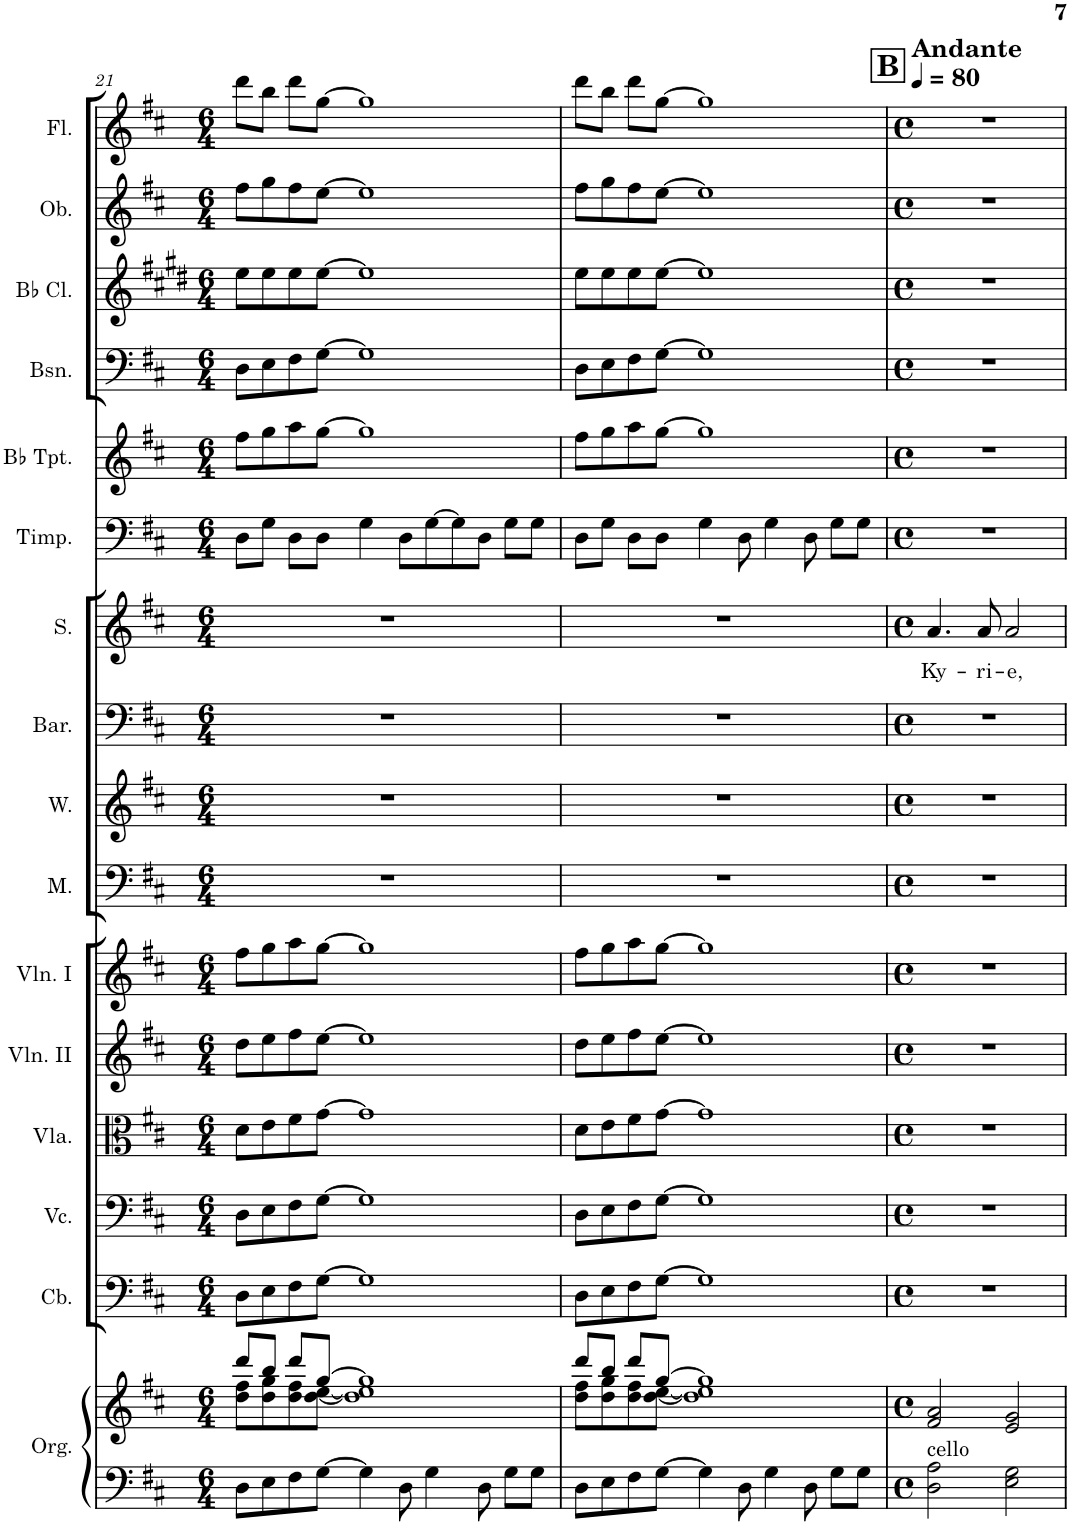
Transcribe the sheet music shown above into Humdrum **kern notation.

**kern	**kern	**kern	**kern	**kern	**kern	**kern	**kern	**kern	**kern	**kern	**text	**kern	**kern	**kern	**kern	**kern	**kern
*part16	*part16	*part15	*part14	*part13	*part12	*part11	*part10	*part9	*part8	*part7	*part7	*part6	*part5	*part4	*part3	*part2	*part1
*staff17	*staff16	*staff15	*staff14	*staff13	*staff12	*staff11	*staff10	*staff9	*staff8	*staff7	*staff7	*staff6	*staff5	*staff4	*staff3	*staff2	*staff1
*I"Organ	*	*I"Contrabasses	*I"Violoncellos	*I"Violas	*I"Violins II	*I"Violins I	*I"Men	*I"Women	*I"Baritone	*I"Soprano	*	*I"Timpani	*I"Trumpets in Bb	*I"Bassoons	*I"Clarinets in Bb	*I"Oboes	*I"Flutes
*I'Org.	*	*I'Cb.	*I'Vc.	*I'Vla.	*I'Vln. II	*I'Vln. I	*I'M.	*I'W.	*I'Bar.	*I'S.	*	*I'Timp.	*	*I'Bsn.	*	*I'Ob.	*I'Fl.
!!LO:PB:g=z
*clefF4	*clefG2	*clefF4	*clefF4	*clefC3	*clefG2	*clefG2	*clefF4	*clefG2	*clefF4	*clefG2	*	*clefF4	*clefG2	*clefF4	*clefG2	*clefG2	*clefG2
*	*	*Trd7c12	*	*	*	*	*	*	*	*	*	*	*Trd1c2	*	*Trd1c2	*	*
*k[f#c#]	*k[f#c#]	*k[f#c#]	*k[f#c#]	*k[f#c#]	*k[f#c#]	*k[f#c#]	*k[f#c#]	*k[f#c#]	*k[f#c#]	*k[f#c#]	*	*k[f#c#]	*k[f#c#]	*k[f#c#]	*k[f#c#g#d#]	*k[f#c#]	*k[f#c#]
*M6/4	*M6/4	*M6/4	*M6/4	*M6/4	*M6/4	*M6/4	*M6/4	*M6/4	*M6/4	*M6/4	*	*M6/4	*M6/4	*M6/4	*M6/4	*M6/4	*M6/4
=21	=21	=21	=21	=21	=21	=21	=21	=21	=21	=21	=21	=21	=21	=21	=21	=21	=21
*	*^	*	*	*	*	*	*	*	*	*	*	*	*	*	*	*	*
8D\L	8ddd/L	8dd\ 8ff#\L	8D\L	8D\L	8d\L	8dd\L	8ff#\L	1.r	1.r	1.r	1.r	.	8D\L	8ff#\L	8D\L	8ee\L	8ff#\L	8ddd\L
8E\	8bb/J	8dd\ 8gg\	8E\	8E\	8e\	8ee\	8gg\	.	.	.	.	.	8G\J	8gg\	8E\	8ee\	8gg\	8bb\J
8F#\	8ddd/L	8dd\ 8ff#\	8F#\	8F#\	8f#\	8ff#\	8aa\	.	.	.	.	.	8D\L	8aa\	8F#\	8ee\	8ff#\	8ddd\L
[8G\J	[8gg/J	[8dd\ [8ee\J	[8G\J	[8G\J	[8g\J	[8ee\J	[8gg\J	.	.	.	.	.	8D\J	[8gg\J	[8G\J	[8ee\J	[8ee\J	[8gg\J
4G\]	1gg]	1dd] 1ee]	1G]	1G]	1g]	1ee]	1gg]	.	.	.	.	.	4G\	1gg]	1G]	1ee]	1ee]	1gg]
8D\	.	.	.	.	.	.	.	.	.	.	.	.	8D\L	.	.	.	.	.
4G\	.	.	.	.	.	.	.	.	.	.	.	.	[8G\	.	.	.	.	.
.	.	.	.	.	.	.	.	.	.	.	.	.	8G\]	.	.	.	.	.
8D\	.	.	.	.	.	.	.	.	.	.	.	.	8D\J	.	.	.	.	.
8G\L	.	.	.	.	.	.	.	.	.	.	.	.	8G\L	.	.	.	.	.
8G\J	.	.	.	.	.	.	.	.	.	.	.	.	8G\J	.	.	.	.	.
=22	=22	=22	=22	=22	=22	=22	=22	=22	=22	=22	=22	=22	=22	=22	=22	=22	=22	=22
8D\L	8ddd/L	8dd\ 8ff#\L	8D\L	8D\L	8d\L	8dd\L	8ff#\L	1.r	1.r	1.r	1.r	.	8D\L	8ff#\L	8D\L	8ee\L	8ff#\L	8ddd\L
8E\	8bb/J	8dd\ 8gg\	8E\	8E\	8e\	8ee\	8gg\	.	.	.	.	.	8G\J	8gg\	8E\	8ee\	8gg\	8bb\J
8F#\	8ddd/L	8dd\ 8ff#\	8F#\	8F#\	8f#\	8ff#\	8aa\	.	.	.	.	.	8D\L	8aa\	8F#\	8ee\	8ff#\	8ddd\L
[8G\J	[8gg/J	[8dd\ [8ee\J	[8G\J	[8G\J	[8g\J	[8ee\J	[8gg\J	.	.	.	.	.	8D\J	[8gg\J	[8G\J	[8ee\J	[8ee\J	[8gg\J
4G\]	1gg]	1dd] 1ee]	1G]	1G]	1g]	1ee]	1gg]	.	.	.	.	.	4G\	1gg]	1G]	1ee]	1ee]	1gg]
8D\	.	.	.	.	.	.	.	.	.	.	.	.	8D\	.	.	.	.	.
4G\	.	.	.	.	.	.	.	.	.	.	.	.	4G\	.	.	.	.	.
8D\	.	.	.	.	.	.	.	.	.	.	.	.	8D\	.	.	.	.	.
8G\L	.	.	.	.	.	.	.	.	.	.	.	.	8G\L	.	.	.	.	.
8G\J	.	.	.	.	.	.	.	.	.	.	.	.	8G\J	.	.	.	.	.
*	*v	*v	*	*	*	*	*	*	*	*	*	*	*	*	*	*	*	*
=23	=23	=23	=23	=23	=23	=23	=23	=23	=23	=23	=23	=23	=23	=23	=23	=23	=23
!!LO:REH:place=s1:a:B:cj:fs=14:t=B
*M4/4	*M4/4	*M4/4	*M4/4	*M4/4	*M4/4	*M4/4	*M4/4	*M4/4	*M4/4	*M4/4	*	*M4/4	*M4/4	*M4/4	*M4/4	*M4/4	*M4/4
*met(c)	*met(c)	*met(c)	*met(c)	*met(c)	*met(c)	*met(c)	*met(c)	*met(c)	*met(c)	*met(c)	*	*met(c)	*met(c)	*met(c)	*met(c)	*met(c)	*met(c)
*	*	*	*	*	*	*	*	*	*	*	*	*	*	*	*	*	*MM80
!	!	!	!	!	!	!	!	!	!	!	!	!	!	!	!	!	!LO:TX:a:B:t=Andante
!LO:TX:a:t=cello	!	!	!	!	!	!	!	!	!	!	!	!	!	!	!	!	!
!	!	!	!	!	!	!	!	!	!	!	!LO:LY:b	!	!	!	!	!	!
2D\ 2A\	2f#/ 2a/	1r	1r	1r	1r	1r	1r	1r	1r	4.a/	Ky-	1r	1r	1r	1r	1r	1r
!	!	!	!	!	!	!	!	!	!	!	!LO:LY:b	!	!	!	!	!	!
.	.	.	.	.	.	.	.	.	.	8a/	-ri-	.	.	.	.	.	.
!	!	!	!	!	!	!	!	!	!	!	!LO:LY:b	!	!	!	!	!	!
2E\ 2G\	2e/ 2g/	.	.	.	.	.	.	.	.	2a/	-e,	.	.	.	.	.	.
=	=	=	=	=	=	=	=	=	=	=	=	=	=	=	=	=	=
*-	*-	*-	*-	*-	*-	*-	*-	*-	*-	*-	*-	*-	*-	*-	*-	*-	*-
